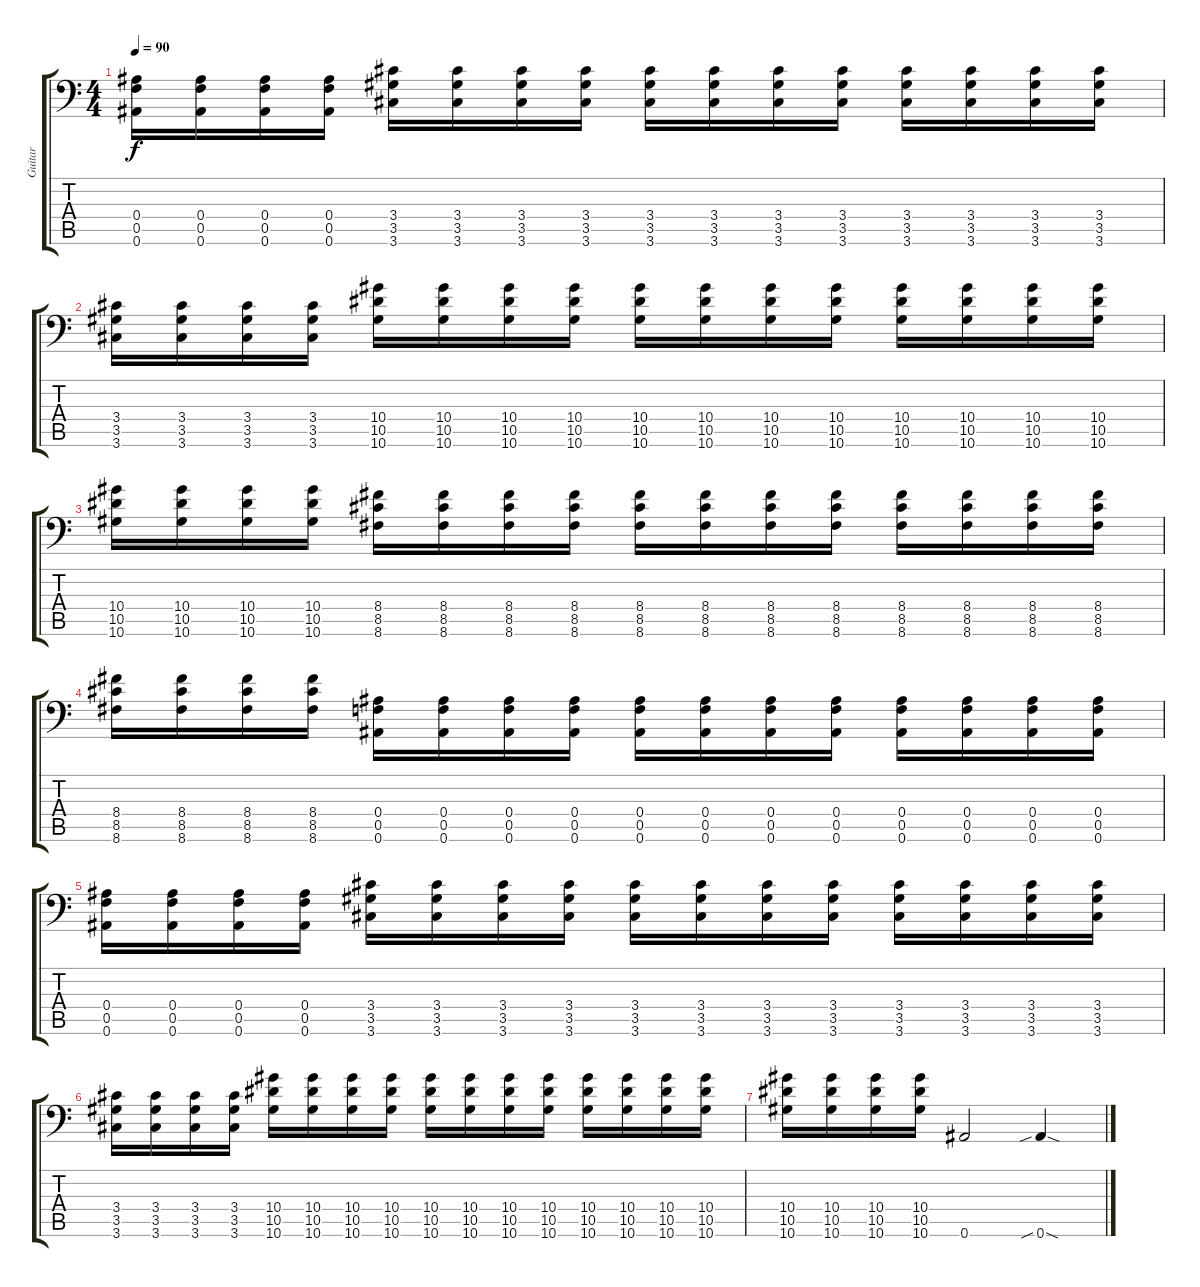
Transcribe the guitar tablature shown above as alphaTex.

\track ("Guitar" "Guitar") {instrument distortionguitar}
\staff {score tabs}
\tuning (C4 G3 Eb3 Bb2 F2 Bb1) {hide}
\ts (4 4)
\tempo 90
\clef f4
\ks c
(0.4 0.5 0.6).16{dy f} (0.4 0.5 0.6).16 (0.4 0.5 0.6).16 (0.4 0.5 0.6).16 (3.4 3.5 3.6).16 (3.4 3.5 3.6).16 (3.4 3.5 3.6).16 (3.4 3.5 3.6).16 (3.4 3.5 3.6).16 (3.4 3.5 3.6).16 (3.4 3.5 3.6).16 (3.4 3.5 3.6).16 (3.4 3.5 3.6).16 (3.4 3.5 3.6).16 (3.4 3.5 3.6).16 (3.4 3.5 3.6).16 |
(3.4 3.5 3.6).16 (3.4 3.5 3.6).16 (3.4 3.5 3.6).16 (3.4 3.5 3.6).16 (10.4 10.5 10.6).16 (10.4 10.5 10.6).16 (10.4 10.5 10.6).16 (10.4 10.5 10.6).16 (10.4 10.5 10.6).16 (10.4 10.5 10.6).16 (10.4 10.5 10.6).16 (10.4 10.5 10.6).16 (10.4 10.5 10.6).16 (10.4 10.5 10.6).16 (10.4 10.5 10.6).16 (10.4 10.5 10.6).16 |
(10.4 10.5 10.6).16 (10.4 10.5 10.6).16 (10.4 10.5 10.6).16 (10.4 10.5 10.6).16 (8.4 8.5 8.6).16 (8.4 8.5 8.6).16 (8.4 8.5 8.6).16 (8.4 8.5 8.6).16 (8.4 8.5 8.6).16 (8.4 8.5 8.6).16 (8.4 8.5 8.6).16 (8.4 8.5 8.6).16 (8.4 8.5 8.6).16 (8.4 8.5 8.6).16 (8.4 8.5 8.6).16 (8.4 8.5 8.6).16 |
(8.4 8.5 8.6).16 (8.4 8.5 8.6).16 (8.4 8.5 8.6).16 (8.4 8.5 8.6).16 (0.4 0.5 0.6).16 (0.4 0.5 0.6).16 (0.4 0.5 0.6).16 (0.4 0.5 0.6).16 (0.4 0.5 0.6).16 (0.4 0.5 0.6).16 (0.4 0.5 0.6).16 (0.4 0.5 0.6).16 (0.4 0.5 0.6).16 (0.4 0.5 0.6).16 (0.4 0.5 0.6).16 (0.4 0.5 0.6).16 |
(0.4 0.5 0.6).16 (0.4 0.5 0.6).16 (0.4 0.5 0.6).16 (0.4 0.5 0.6).16 (3.4 3.5 3.6).16 (3.4 3.5 3.6).16 (3.4 3.5 3.6).16 (3.4 3.5 3.6).16 (3.4 3.5 3.6).16 (3.4 3.5 3.6).16 (3.4 3.5 3.6).16 (3.4 3.5 3.6).16 (3.4 3.5 3.6).16 (3.4 3.5 3.6).16 (3.4 3.5 3.6).16 (3.4 3.5 3.6).16 |
(3.4 3.5 3.6).16 (3.4 3.5 3.6).16 (3.4 3.5 3.6).16 (3.4 3.5 3.6).16 (10.4 10.5 10.6).16 (10.4 10.5 10.6).16 (10.4 10.5 10.6).16 (10.4 10.5 10.6).16 (10.4 10.5 10.6).16 (10.4 10.5 10.6).16 (10.4 10.5 10.6).16 (10.4 10.5 10.6).16 (10.4 10.5 10.6).16 (10.4 10.5 10.6).16 (10.4 10.5 10.6).16 (10.4 10.5 10.6).16 |
(10.4 10.5 10.6).16 (10.4 10.5 10.6).16 (10.4 10.5 10.6).16 (10.4 10.5 10.6).16 0.6.2 0.6{sib sod}.4
